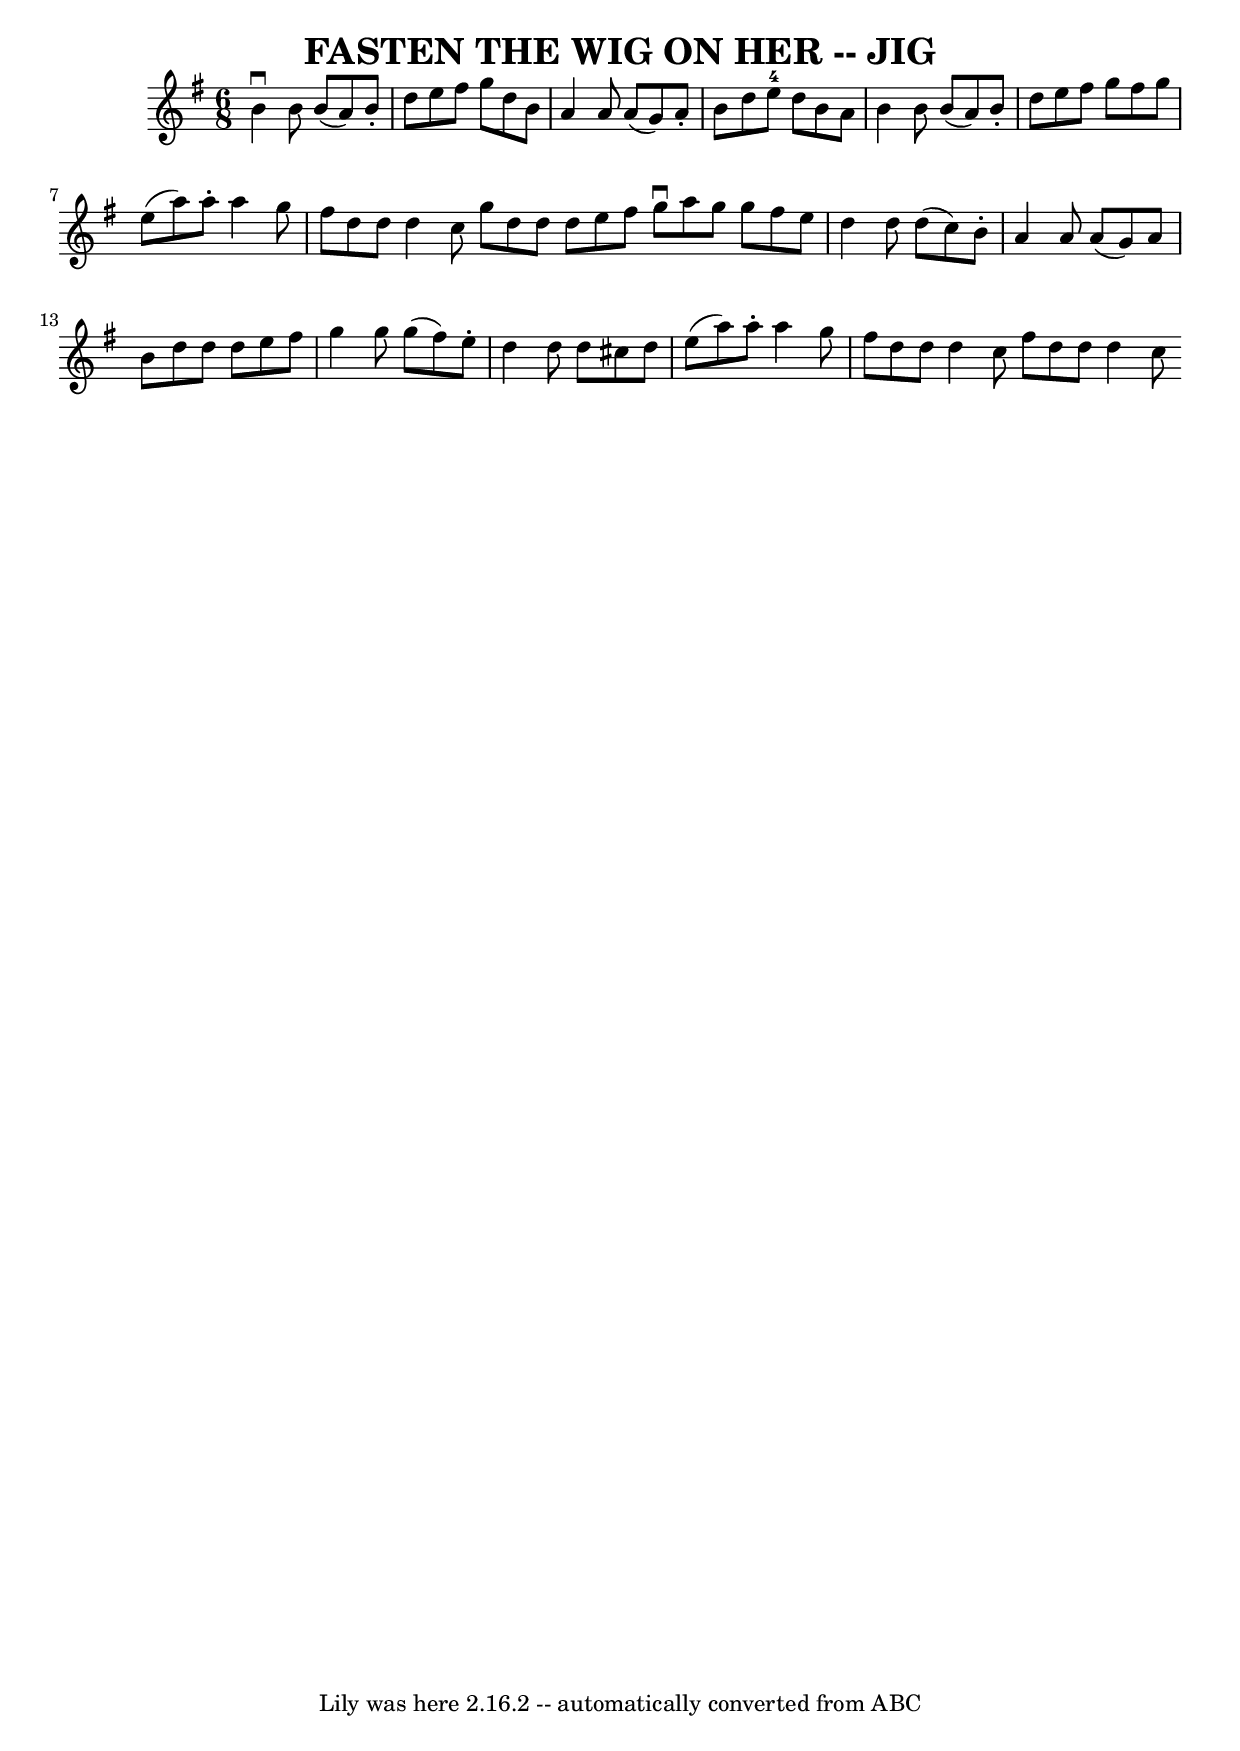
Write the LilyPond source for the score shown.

\version "2.16.2"
\include "Mammoth.ily"
\header {
  %% book = "Ryan's Mammoth Collection of Fiddle Tunes"
  crossRefNumber = "1"
  footnotes = "\\\\The g in bar 9 is probably a typo."
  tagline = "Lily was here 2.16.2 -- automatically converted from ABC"
  title = "FASTEN THE WIG ON HER -- JIG"

}
voicedefault =  {


  \time 6/8 
  \key d \mixolydian   b'4^\downbow b'8 b'8 (a'8) b'8-.    |
  d''8 e''8 fis''8 g''8 d''8 b'8    |
  a'4       a'8 a'8 (g'8) a'8-.    |
  b'8 d''8 e''8-4 d''8       b'8 a'8         |
  b'4 b'8 b'8 (a'8) b'8-.   |
     d''8 e''8 fis''8 g''8 fis''8 g''8     |
  e''8 (a''8) a''8-. a''4 g''8    |
  fis''8 d''8 d''8 d''4       c''8    \bar ":|" g''8 d''8 d''8 d''8 e''8 fis''8    \bar " |."    \bar "|:" g''8^\downbow a''8 g''8 g''8 fis''8 e''8      |
  d''4 d''8 d''8 (c''8) b'8-.   |
  a'4 a'8      a'8 (g'8) a'8     |
  b'8 d''8 d''8 d''8 e''8       fis''8         |
  g''4 g''8 g''8 (fis''8) e''8-.    |
  d''4 d''8 d''8 cis''8 d''8    |
  e''8 (a''8) a''8-. a''4 g''8    | |
  fis''8 d''8 d''8       d''4 c''8    \bar ":|" fis''8 d''8 d''8 d''4 c''8    \bar " |." 
  

}

\score{
  <<

    \context Staff="default"
    {
      \voicedefault 
      
    }

  >>
  \layout {
    
  }
  \midi {
  }

}
